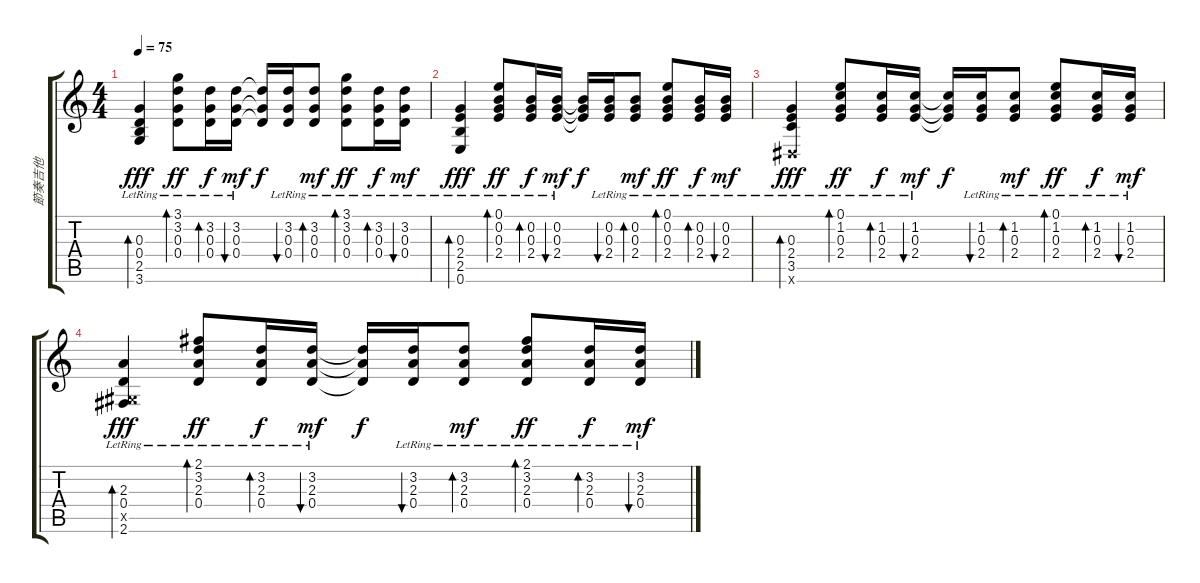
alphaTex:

\track ("節奏吉他" "節奏吉他") {instrument electricguitarjazz}
\staff {score tabs}
\tuning (E4 B3 G3 D3 A2 E2) {hide}
\ts (4 4)
\tempo 75
\clef g2
\ks c
(0.3{lr} 0.4{lr} 2.5{lr} 3.6{lr}).4{bd 30 dy fff instrument electricguitarjazz} (3.1{lr} 3.2{lr} 0.3{lr} 0.4{lr}).8{bd 30 dy ff} (3.2{lr} 0.3{lr} 0.4{lr}).16{bd 30 dy f} (3.2{lr} 0.3{lr} 0.4{lr}).16{bu 30 dy mf} (3.2{t} 0.3{t} 0.4{t}).16{dy f} (3.2{lr} 0.3{lr} 0.4{lr}).16{bu 30} (3.2{lr} 0.3{lr} 0.4{lr}).8{bd 30 dy mf} (3.1{lr} 3.2{lr} 0.3{lr} 0.4{lr}).8{bd 30 dy ff} (3.2{lr} 0.3{lr} 0.4{lr}).16{bd 30 dy f} (3.2{lr} 0.3{lr} 0.4{lr}).16{bu 30 dy mf} |
(0.3{lr} 2.4{lr} 2.5{lr} 0.6{lr}).4{bd 30 dy fff} (0.1{lr} 0.2{lr} 0.3{lr} 2.4{lr}).8{bd 30 dy ff} (0.2{lr} 0.3{lr} 2.4{lr}).16{bd 30 dy f} (0.2{lr} 0.3{lr} 2.4{lr}).16{bu 30 dy mf} (0.2{t} 0.3{t} 2.4{t}).16{dy f} (0.2{lr} 0.3{lr} 2.4{lr}).16{bu 30} (0.2{lr} 0.3{lr} 2.4{lr}).8{bd 30 dy mf} (0.1{lr} 0.2{lr} 0.3{lr} 2.4{lr}).8{bd 30 dy ff} (0.2{lr} 0.3{lr} 2.4{lr}).16{bd 30 dy f} (0.2{lr} 0.3{lr} 2.4{lr}).16{bu 30 dy mf} |
(0.3{lr} 2.4{lr} 3.5{lr} -1.6{lr x}).4{bd 30 dy fff} (0.1{lr} 1.2{lr} 0.3{lr} 2.4{lr}).8{bd 30 dy ff} (1.2{lr} 0.3{lr} 2.4{lr}).16{bd 30 dy f} (1.2{lr} 0.3{lr} 2.4{lr}).16{bu 30 dy mf} (1.2{t} 0.3{t} 2.4{t}).16{dy f} (1.2{lr} 0.3{lr} 2.4{lr}).16{bu 30} (1.2{lr} 0.3{lr} 2.4{lr}).8{bd 30 dy mf} (0.1{lr} 1.2{lr} 0.3{lr} 2.4{lr}).8{bd 30 dy ff} (1.2{lr} 0.3{lr} 2.4{lr}).16{bd 30 dy f} (1.2{lr} 0.3{lr} 2.4{lr}).16{bu 30 dy mf} |
(2.3{lr} 0.4{lr} -1.5{lr x} 2.6{lr}).4{bd 30 dy fff} (2.1{lr} 3.2{lr} 2.3{lr} 0.4{lr}).8{bd 30 dy ff} (3.2{lr} 2.3{lr} 0.4{lr}).16{bd 30 dy f} (3.2{lr} 2.3{lr} 0.4{lr}).16{bu 30 dy mf} (3.2{t} 2.3{t} 0.4{t}).16{dy f} (3.2{lr} 2.3{lr} 0.4{lr}).16{bu 30} (3.2{lr} 2.3{lr} 0.4{lr}).8{bd 30 dy mf} (2.1{lr} 3.2{lr} 2.3{lr} 0.4{lr}).8{bd 30 dy ff} (3.2{lr} 2.3{lr} 0.4{lr}).16{bd 30 dy f} (3.2{lr} 2.3{lr} 0.4{lr}).16{bu 30 dy mf}
